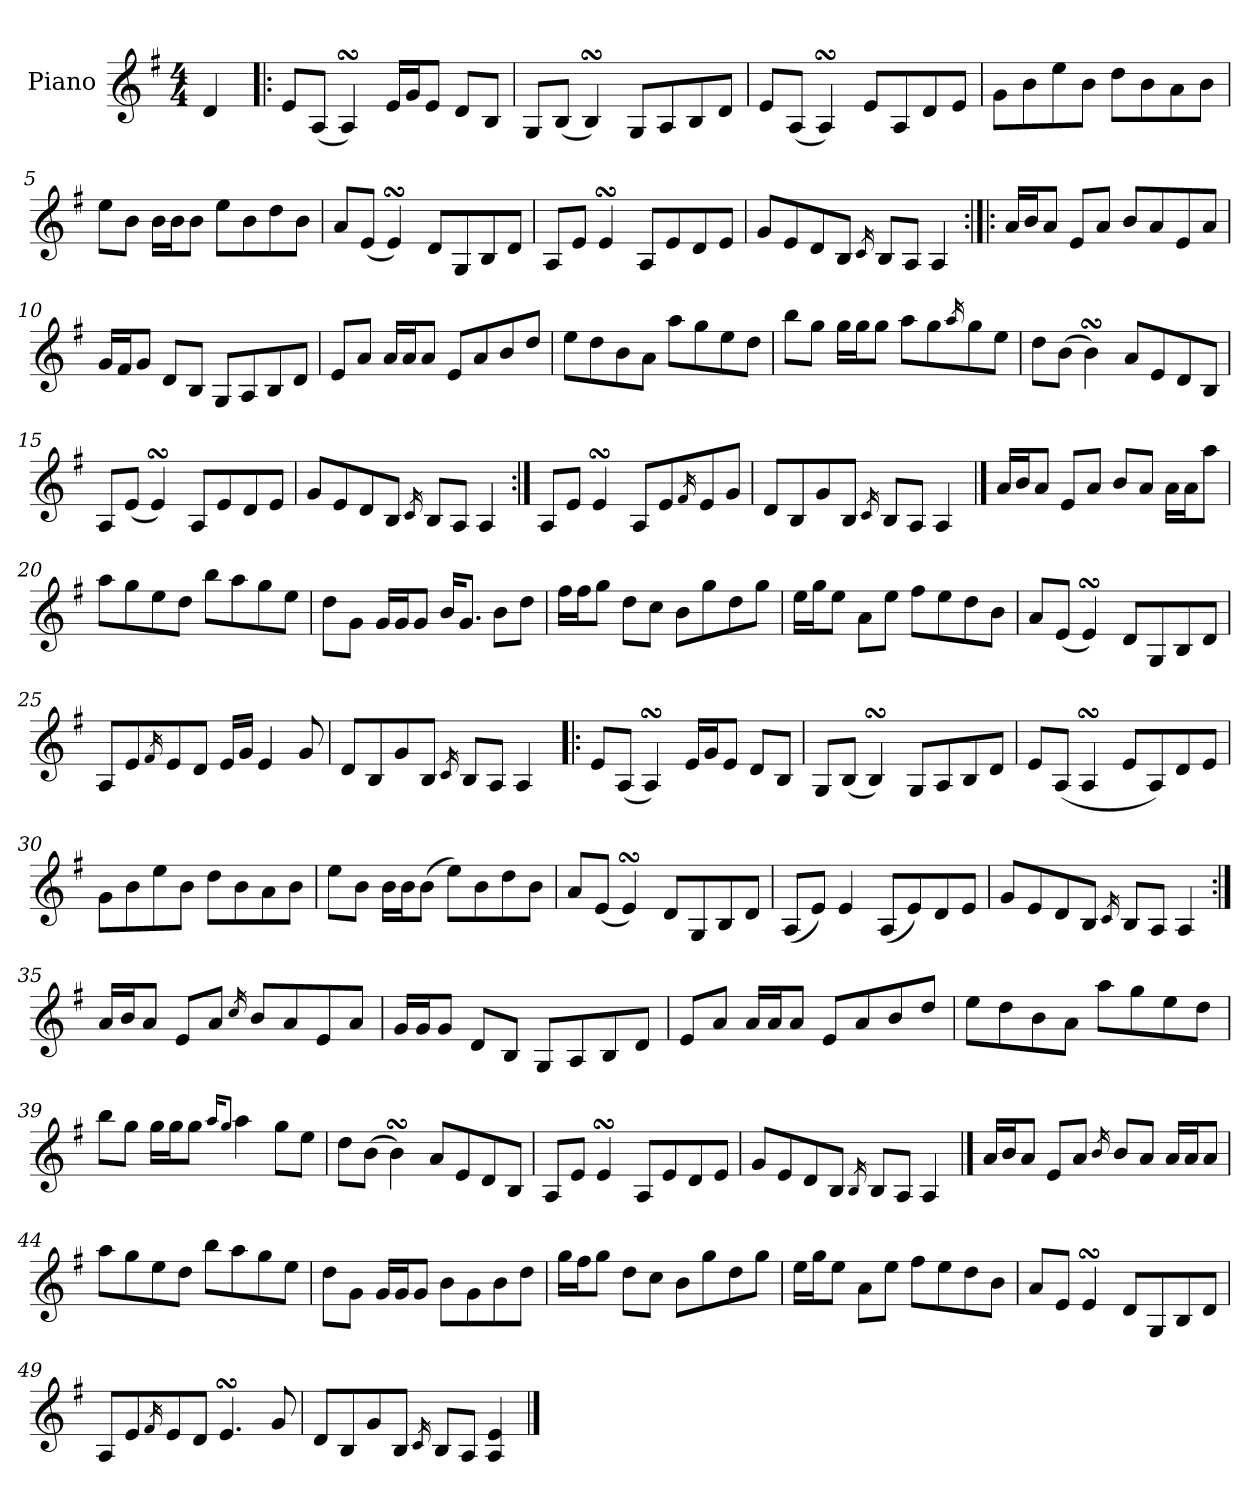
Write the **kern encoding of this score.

**kern
*part1
*staff1
*I"Piano
*I'Pno.
*clefG2
*k[f#]
*M4/4
=
4d/
=1!|:
8e/L
(<8A/J
4AsSSS/)
16e/LL
16g/J
8e/J
8d/L
8B/J
=2
8G/L
(<8B/J
4BsSsS/)
8G/L
8A/
8B/
8d/J
=3
8e/L
(<8A/J
4AsSSS/)
8e/L
8A/
8d/
8e/J
=4
8g\L
8b\
8ee\
8b\J
8dd\L
8b\
8a\
8b\J
!!LO:LB:g=z
=5
8ee\L
8b\J
16b\LL
16b\J
8b\J
8ee\L
8b\
8dd\
8b\J
=6
8a/L
(<8e/J
4esSSS/)
8d/L
8G/
8B/
8d/J
=7
8A/L
8e/J
4esSSS/
8A/L
8e/
8d/
8e/J
=8
8g/L
8e/
8d/
8B/J
16qc/
8B/L
8A/J
4A/
=9:|!|:
16a/LL
16b/J
8a/J
8e/L
8a/J
8b/L
8a/
8e/
8a/J
!!LO:LB:g=z
=10
16g/LL
16f#/J
8g/J
8d/L
8B/J
8G/L
8A/
8B/
8d/J
=11
8e/L
8a/J
16a/LL
16a/J
8a/J
8e/L
8a/
8b/
8dd/J
=12
8ee\L
8dd\
8b\
8a\J
8aa\L
8gg\
8ee\
8dd\J
=13
8bb\L
8gg\J
16gg\LL
16gg\J
8gg\J
8aa\L
8gg\
16qaa/
8gg\
8ee\J
!!LO:LB:g=z
=14
8dd\L
(>8b\J
4bsSsS\)
8a/L
8e/
8d/
8B/J
=15
8A/L
(<8e/J
4esSSS/)
8A/L
8e/
8d/
8e/J
=16
8g/L
8e/
8d/
8B/J
16qc/
8B/L
8A/J
4A/
=17:|!
8A/L
8e/J
4esSSS/
8A/L
8e/
16qf#/
8e/
8g/J
=18
8d/L
8B/
8g/
8B/J
16qc/
8B/L
8A/J
4A/
!!LO:LB:g=z
==19
16a/LL
16b/J
8a/J
8e/L
8a/J
8b/L
8a/J
16a\LL
16a\J
8aa\J
=20
8aa\L
8gg\
8ee\
8dd\J
8bb\L
8aa\
8gg\
8ee\J
=21
8dd\L
8g\J
16g/LL
16g/J
8g/J
16b/KL
8.g/J
8b\L
8dd\J
=22
16ff#\LL
16ff#\J
8gg\J
8dd\L
8cc\J
8b\L
8gg\
8dd\
8gg\J
!!LO:LB:g=z
=23
16ee\LL
16gg\J
8ee\J
8a\L
8ee\J
8ff#\L
8ee\
8dd\
8b\J
=24
8a/L
(<8e/J
4esSSS/)
8d/L
8G/
8B/
8d/J
=25
8A/L
8e/
16qf#/
8e/
8d/J
16e/LL
16g/JJ
4e/
8g/
=26
8d/L
8B/
8g/
8B/J
16qc/
8B/L
8A/J
4A/
!!LO:LB:g=z
=27!|:
8e/L
(<8A/J
4AsSSS/)
16e/LL
16g/J
8e/J
8d/L
8B/J
=28
8G/L
(<8B/J
4BsSsS/)
8G/L
8A/
8B/
8d/J
=29
8e/L
(<8A/J
4AsSSS/
8e/L
8A/)
8d/
8e/J
=30
8g\L
8b\
8ee\
8b\J
8dd\L
8b\
8a\
8b\J
=31
8ee\L
8b\J
16b\LL
16b\J
(>8b\J
8ee\L)
8b\
8dd\
8b\J
!!LO:LB:g=z
=32
8a/L
(<8e/J
4esSSS/)
8d/L
8G/
8B/
8d/J
=33
(<8A/L
8e/J)
4e/
(<8A/L
8e/)
8d/
8e/J
=34
8g/L
8e/
8d/
8B/J
16qc/
8B/L
8A/J
4A/
=35:|!
16a/LL
16b/J
8a/J
8e/L
8a/J
16qcc/
8b/L
8a/
8e/
8a/J
!!LO:LB:g=z
=36
16g/LL
16g/J
8g/J
8d/L
8B/J
8G/L
8A/
8B/
8d/J
=37
8e/L
8a/J
16a/LL
16a/J
8a/J
8e/L
8a/
8b/
8dd/J
=38
8ee\L
8dd\
8b\
8a\J
8aa\L
8gg\
8ee\
8dd\J
=39
8bb\L
8gg\J
16gg\LL
16gg\J
8gg\J
16qaa/KL
8qgg/J
4aa\
8gg\L
8ee\J
!!LO:LB:g=z
=40
8dd\L
(>8b\J
4bsSsS\)
8a/L
8e/
8d/
8B/J
=41
8A/L
8e/J
4esSSS/
8A/L
8e/
8d/
8e/J
=42
8g/L
8e/
8d/
8B/J
16qB/
8B/L
8A/J
4A/
==43
16a/LL
16b/J
8a/J
8e/L
8a/J
16qb/
8b/L
8a/J
16a/LL
16a/J
8a/J
!!LO:PB:g=z
=44
8aa\L
8gg\
8ee\
8dd\J
8bb\L
8aa\
8gg\
8ee\J
=45
8dd\L
8g\J
16g/LL
16g/J
8g/J
8b\L
8g\
8b\
8dd\J
=46
16gg\LL
16ff#\J
8gg\J
8dd\L
8cc\J
8b\L
8gg\
8dd\
8gg\J
=47
16ee\LL
16gg\J
8ee\J
8a\L
8ee\J
8ff#\L
8ee\
8dd\
8b\J
=48
8a/L
8e/J
4esSSS/
8d/L
8G/
8B/
8d/J
!!LO:LB:g=z
=49
8A/L
8e/
16qf#/
8e/
8d/J
4.esSSS/
8g/
=50
8d/L
8B/
8g/
8B/J
16qc/
8B/L
8A/J
4A/ 4e/
==
*-
